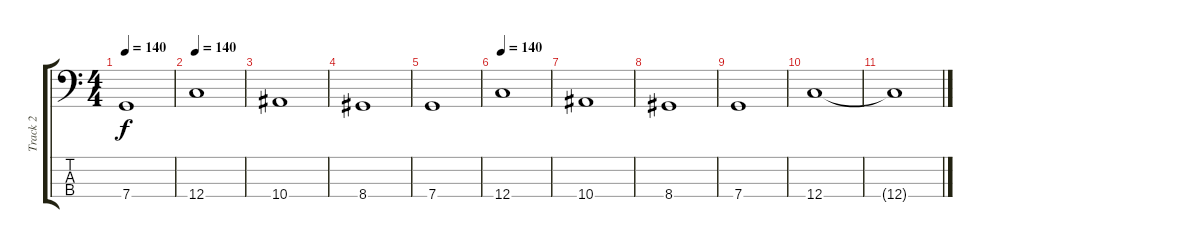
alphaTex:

\track ("Track 2" "Track 2") {instrument electricbassfinger}
\staff {score tabs}
\tuning (F2 C2 G1 C1) {hide}
\ts (4 4)
\tempo 140
\clef f4
\ks c
7.4.1{dy f} |
\tempo 140
12.4.1 |
10.4.1 |
8.4.1 |
7.4.1 |
\tempo 140
12.4.1{volume 10} |
10.4.1{volume 8} |
8.4.1{volume 6} |
7.4.1{volume 5} |
12.4.1 |
12.4{t}.1
